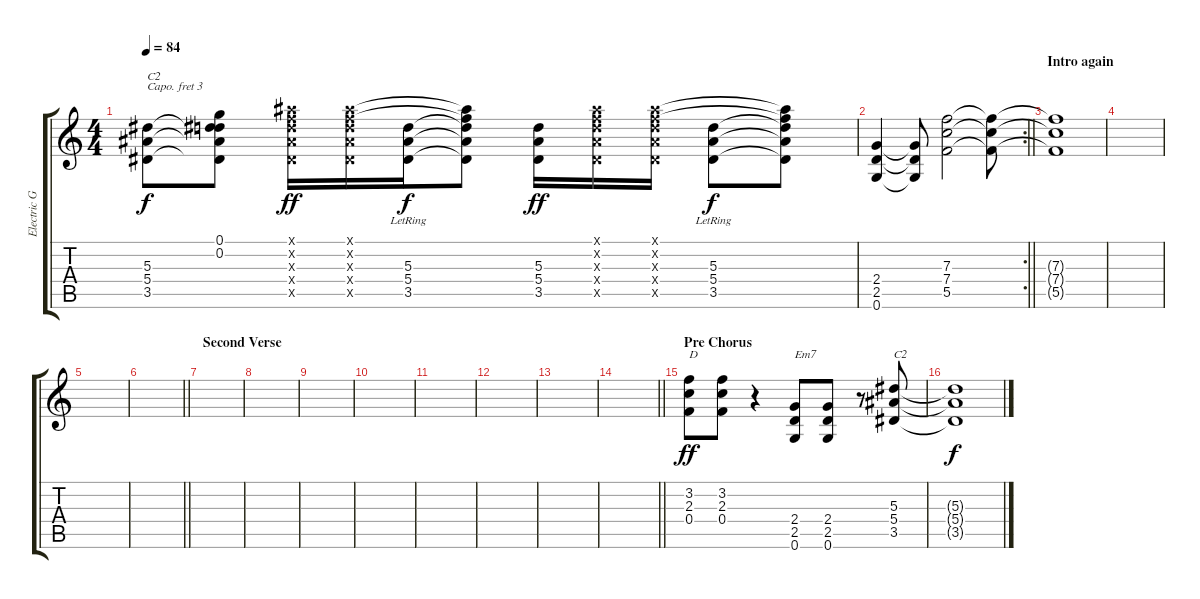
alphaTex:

\track ("Electric Guitar (Overdriven)" "Electric G") {instrument overdrivenguitar}
\staff {score tabs}
\capo 3
\tuning (E4 B3 G3 D3 A2 E2) {hide}
\ts (4 4)
\tempo 84
\clef g2
\ks c
(5.3 5.4 3.5).8{txt "C2" dy f} (0.1{t} 0.2{t} 5.3{t} 5.4{t} 3.5{t}).8 (3.1{x} 3.2{x} 5.3{x} 5.4{x} 3.5{x}).16{dy ff} (3.1{x} 3.2{x} 5.3{x} 5.4{x} 3.5{x}).16 (5.3 5.4{lr} 3.5).16{dy f} (3.1{t} 3.2{t} 5.3{t} 5.4{t} 3.5{t}).8 (5.3 5.4 3.5).16{dy ff} (3.1{x} 3.2{x} 5.3{x} 5.4{x} 3.5{x}).16 (3.1{x} 3.2{x} 5.3{x} 5.4{x} 3.5{x}).16 (5.3 5.4 3.5{lr}).8{dy f} (3.1{t} 3.2{t} 5.3{t} 5.4{t} 3.5{t}).8 |
\rc 2
\barLineRight lightlight
(2.4 2.5 0.6).4 (2.4{t} 2.5{t} 0.6{t}).8 (7.3 7.4 5.5).2 (7.3{t} 7.4{t} 5.5{t}).8 |
\section ("" "Intro again")
(7.3{t} 7.4{t} 5.5{t}).1 |
|
|
\barLineRight lightlight
|
\section ("" "Second Verse")
|
|
|
|
|
|
|
\barLineRight lightlight
|
\section ("" "Pre Chorus")
(3.2 2.3 0.4).8{txt "D" dy ff} (3.2 2.3 0.4).8 r.4 (2.4 2.5 0.6).8{txt "Em7"} (2.4 2.5 0.6).8 r.8 (5.3 5.4 3.5).8{txt "C2"} |
(5.3{t} 5.4{t} 3.5{t}).1{dy f}
